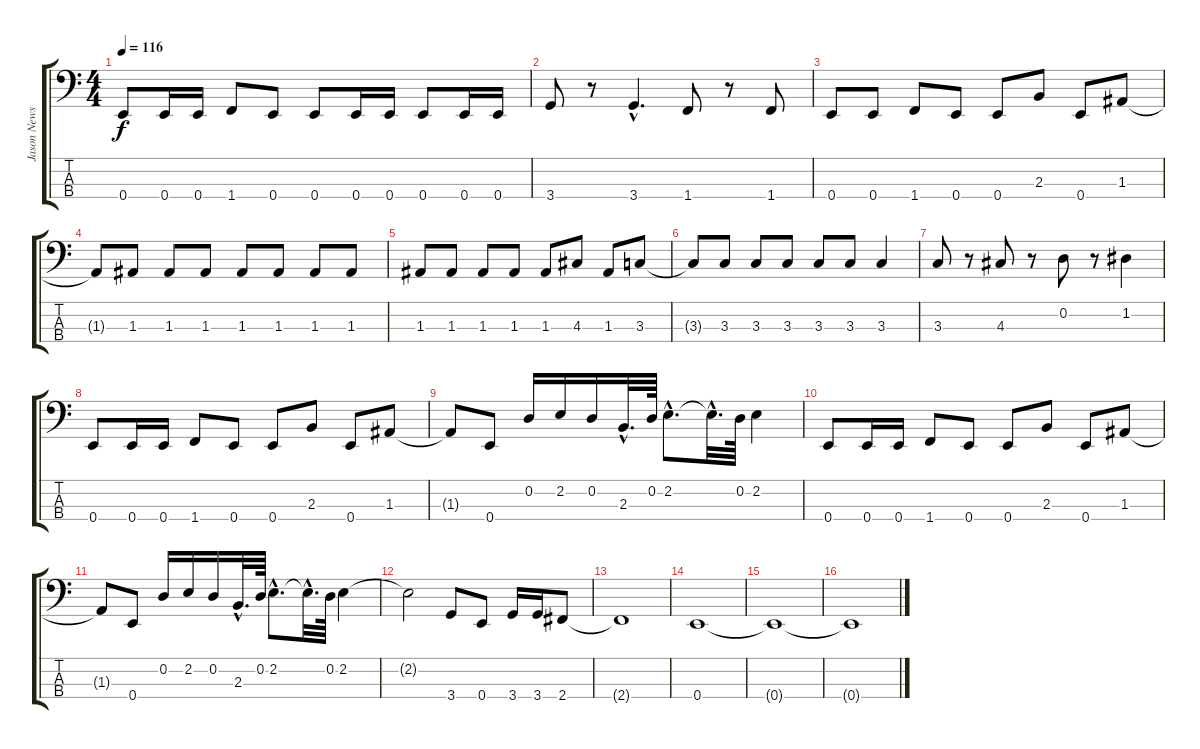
\track ("Jason Newsted" "Jason News") {instrument slapbass1}
\staff {score tabs}
\tuning (G2 D2 A1 E1) {hide}
\ts (4 4)
\tempo 116
\clef f4
\ks c
0.4.8{dy f} 0.4.16 0.4.16 1.4.8 0.4.8 0.4.8 0.4.16 0.4.16 0.4.8 0.4.16 0.4.16 |
3.4.8 r.8 3.4{hac}.4{d} 1.4.8 r.8 1.4.8 |
0.4.8 0.4.8 1.4.8 0.4.8 0.4.8 2.3.8 0.4.8 1.3.8 |
1.3{t}.8 1.3.8 1.3.8 1.3.8 1.3.8 1.3.8 1.3.8 1.3.8 |
1.3.8 1.3.8 1.3.8 1.3.8 1.3.8 4.3.8 1.3.8 3.3.8 |
3.3{t}.8 3.3.8 3.3.8 3.3.8 3.3.8 3.3.8 3.3.4 |
3.3.8 r.8 4.3.8 r.8 0.2.8 r.8 1.2.4 |
0.4.8 0.4.16 0.4.16 1.4.8 0.4.8 0.4.8 2.3.8 0.4.8 1.3.8 |
1.3{t}.8 0.4.8 0.2.16 2.2.16 0.2.16 2.3{hac}.32{d} 0.2.64 2.2{hac}.8{d} 2.2{hac t}.32{d} 0.2.64 2.2.4 |
0.4.8 0.4.16 0.4.16 1.4.8 0.4.8 0.4.8 2.3.8 0.4.8 1.3.8 |
1.3{t}.8 0.4.8 0.2.16 2.2.16 0.2.16 2.3{hac}.32{d} 0.2.64 2.2{hac}.8{d} 2.2{hac t}.32{d} 0.2.64 2.2.4 |
2.2{t}.2 3.4.8 0.4.8 3.4.16 3.4.16 2.4.8 |
2.4{t}.1 |
0.4.1 |
0.4{t}.1 |
0.4{t}.1
